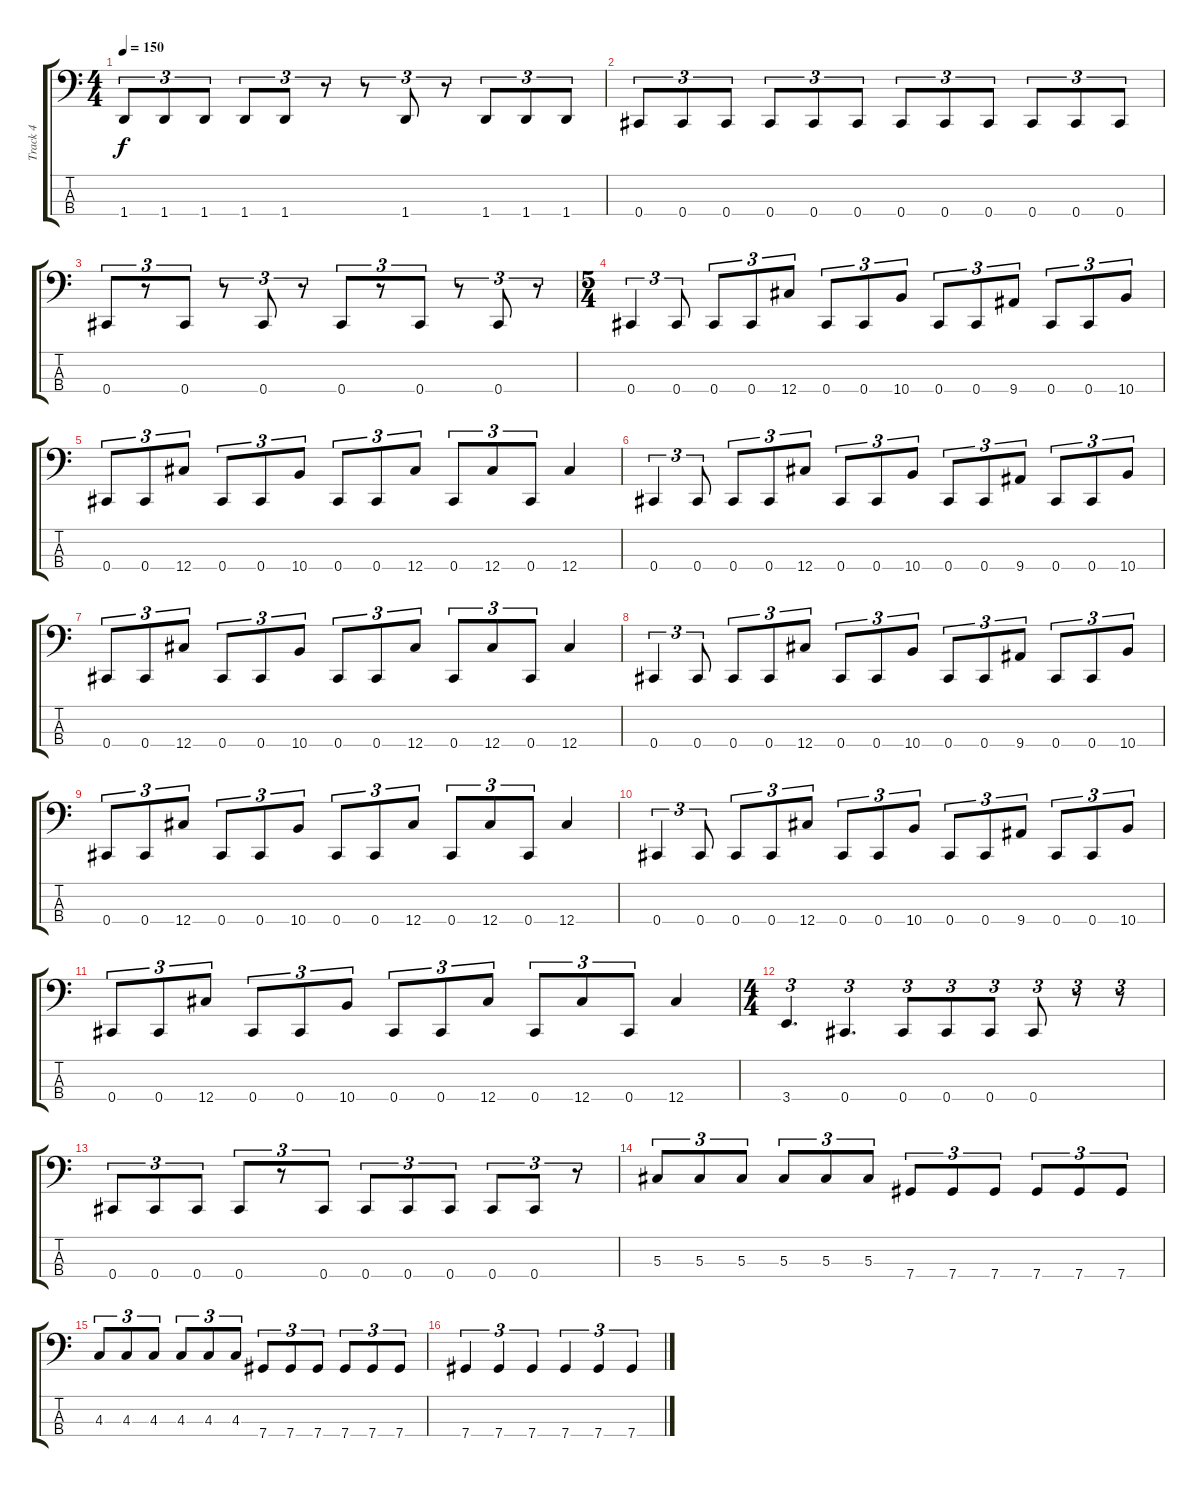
\track ("Track 4" "Track 4") {instrument electricbasspick bank 36}
\staff {score tabs}
\tuning (Gb2 Db2 Ab1 Db1) {hide}
\ts (4 4)
\tempo 150
\clef f4
\ks c
1.4.8{tu (3 2) dy f} 1.4.8{tu (3 2)} 1.4.8{tu (3 2)} 1.4.8{tu (3 2)} 1.4.8{tu (3 2)} r.8{tu (3 2)} r.8{tu (3 2)} 1.4.8{tu (3 2)} r.8{tu (3 2)} 1.4.8{tu (3 2)} 1.4.8{tu (3 2)} 1.4.8{tu (3 2)} |
0.4.8{tu (3 2)} 0.4.8{tu (3 2)} 0.4.8{tu (3 2)} 0.4.8{tu (3 2)} 0.4.8{tu (3 2)} 0.4.8{tu (3 2)} 0.4.8{tu (3 2)} 0.4.8{tu (3 2)} 0.4.8{tu (3 2)} 0.4.8{tu (3 2)} 0.4.8{tu (3 2)} 0.4.8{tu (3 2)} |
0.4.8{tu (3 2)} r.8{tu (3 2)} 0.4.8{tu (3 2)} r.8{tu (3 2)} 0.4.8{tu (3 2)} r.8{tu (3 2)} 0.4.8{tu (3 2)} r.8{tu (3 2)} 0.4.8{tu (3 2)} r.8{tu (3 2)} 0.4.8{tu (3 2)} r.8{tu (3 2)} |
\ts (5 4)
0.4.4{tu (3 2)} 0.4.8{tu (3 2)} 0.4.8{tu (3 2)} 0.4.8{tu (3 2)} 12.4.8{tu (3 2)} 0.4.8{tu (3 2)} 0.4.8{tu (3 2)} 10.4.8{tu (3 2)} 0.4.8{tu (3 2)} 0.4.8{tu (3 2)} 9.4.8{tu (3 2)} 0.4.8{tu (3 2)} 0.4.8{tu (3 2)} 10.4.8{tu (3 2)} |
0.4.8{tu (3 2)} 0.4.8{tu (3 2)} 12.4.8{tu (3 2)} 0.4.8{tu (3 2)} 0.4.8{tu (3 2)} 10.4.8{tu (3 2)} 0.4.8{tu (3 2)} 0.4.8{tu (3 2)} 12.4.8{tu (3 2)} 0.4.8{tu (3 2)} 12.4.8{tu (3 2)} 0.4.8{tu (3 2)} 12.4.4 |
0.4.4{tu (3 2)} 0.4.8{tu (3 2)} 0.4.8{tu (3 2)} 0.4.8{tu (3 2)} 12.4.8{tu (3 2)} 0.4.8{tu (3 2)} 0.4.8{tu (3 2)} 10.4.8{tu (3 2)} 0.4.8{tu (3 2)} 0.4.8{tu (3 2)} 9.4.8{tu (3 2)} 0.4.8{tu (3 2)} 0.4.8{tu (3 2)} 10.4.8{tu (3 2)} |
0.4.8{tu (3 2)} 0.4.8{tu (3 2)} 12.4.8{tu (3 2)} 0.4.8{tu (3 2)} 0.4.8{tu (3 2)} 10.4.8{tu (3 2)} 0.4.8{tu (3 2)} 0.4.8{tu (3 2)} 12.4.8{tu (3 2)} 0.4.8{tu (3 2)} 12.4.8{tu (3 2)} 0.4.8{tu (3 2)} 12.4.4 |
0.4.4{tu (3 2)} 0.4.8{tu (3 2)} 0.4.8{tu (3 2)} 0.4.8{tu (3 2)} 12.4.8{tu (3 2)} 0.4.8{tu (3 2)} 0.4.8{tu (3 2)} 10.4.8{tu (3 2)} 0.4.8{tu (3 2)} 0.4.8{tu (3 2)} 9.4.8{tu (3 2)} 0.4.8{tu (3 2)} 0.4.8{tu (3 2)} 10.4.8{tu (3 2)} |
0.4.8{tu (3 2)} 0.4.8{tu (3 2)} 12.4.8{tu (3 2)} 0.4.8{tu (3 2)} 0.4.8{tu (3 2)} 10.4.8{tu (3 2)} 0.4.8{tu (3 2)} 0.4.8{tu (3 2)} 12.4.8{tu (3 2)} 0.4.8{tu (3 2)} 12.4.8{tu (3 2)} 0.4.8{tu (3 2)} 12.4.4 |
0.4.4{tu (3 2)} 0.4.8{tu (3 2)} 0.4.8{tu (3 2)} 0.4.8{tu (3 2)} 12.4.8{tu (3 2)} 0.4.8{tu (3 2)} 0.4.8{tu (3 2)} 10.4.8{tu (3 2)} 0.4.8{tu (3 2)} 0.4.8{tu (3 2)} 9.4.8{tu (3 2)} 0.4.8{tu (3 2)} 0.4.8{tu (3 2)} 10.4.8{tu (3 2)} |
0.4.8{tu (3 2)} 0.4.8{tu (3 2)} 12.4.8{tu (3 2)} 0.4.8{tu (3 2)} 0.4.8{tu (3 2)} 10.4.8{tu (3 2)} 0.4.8{tu (3 2)} 0.4.8{tu (3 2)} 12.4.8{tu (3 2)} 0.4.8{tu (3 2)} 12.4.8{tu (3 2)} 0.4.8{tu (3 2)} 12.4.4 |
\ts (4 4)
3.4.4{d tu (3 2)} 0.4.4{d tu (3 2)} 0.4.8{tu (3 2)} 0.4.8{tu (3 2)} 0.4.8{tu (3 2)} 0.4.8{tu (3 2)} r.8{tu (3 2)} r.8{tu (3 2)} |
0.4.8{tu (3 2)} 0.4.8{tu (3 2)} 0.4.8{tu (3 2)} 0.4.8{tu (3 2)} r.8{tu (3 2)} 0.4.8{tu (3 2)} 0.4.8{tu (3 2)} 0.4.8{tu (3 2)} 0.4.8{tu (3 2)} 0.4.8{tu (3 2)} 0.4.8{tu (3 2)} r.8{tu (3 2)} |
5.3.8{tu (3 2)} 5.3.8{tu (3 2)} 5.3.8{tu (3 2)} 5.3.8{tu (3 2)} 5.3.8{tu (3 2)} 5.3.8{tu (3 2)} 7.4.8{tu (3 2)} 7.4.8{tu (3 2)} 7.4.8{tu (3 2)} 7.4.8{tu (3 2)} 7.4.8{tu (3 2)} 7.4.8{tu (3 2)} |
4.3.8{tu (3 2)} 4.3.8{tu (3 2)} 4.3.8{tu (3 2)} 4.3.8{tu (3 2)} 4.3.8{tu (3 2)} 4.3.8{tu (3 2)} 7.4.8{tu (3 2)} 7.4.8{tu (3 2)} 7.4.8{tu (3 2)} 7.4.8{tu (3 2)} 7.4.8{tu (3 2)} 7.4.8{tu (3 2)} |
7.4.4{tu (3 2)} 7.4.4{tu (3 2)} 7.4.4{tu (3 2)} 7.4.4{tu (3 2)} 7.4.4{tu (3 2)} 7.4.4{tu (3 2)}
